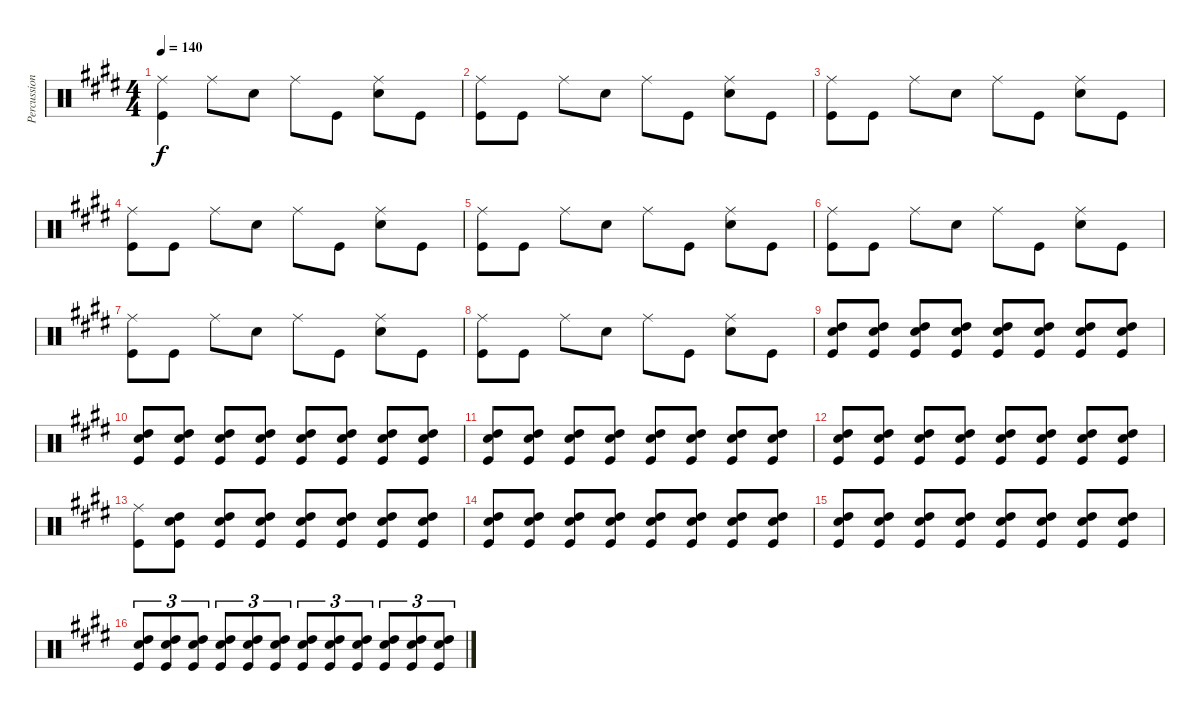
\track ("Percussion" "Percussion") {instrument percussion}
\staff {score}
\articulation defaults
\ts (4 4)
\tempo 140
\clef neutral
\ks e
("Ride (middle)" "Kick (hit)").4{dy f} "Ride (middle)".8 "Snare (hit) 2".8 "Ride (middle)".8 "Kick (hit)".8 ("Ride (middle)" "Snare (hit) 2").8 "Kick (hit)".8 |
("Ride (middle)" "Kick (hit)").8 "Kick (hit)".8 "Ride (middle)".8 "Snare (hit) 2".8 "Ride (middle)".8 "Kick (hit)".8 ("Ride (middle)" "Snare (hit) 2").8 "Kick (hit)".8 |
("Ride (middle)" "Kick (hit)").8 "Kick (hit)".8 "Ride (middle)".8 "Snare (hit) 2".8 "Ride (middle)".8 "Kick (hit)".8 ("Ride (middle)" "Snare (hit) 2").8 "Kick (hit)".8 |
("Ride (middle)" "Kick (hit)").8 "Kick (hit)".8 "Ride (middle)".8 "Snare (hit) 2".8 "Ride (middle)".8 "Kick (hit)".8 ("Ride (middle)" "Snare (hit) 2").8 "Kick (hit)".8 |
("Ride (middle)" "Kick (hit)").8 "Kick (hit)".8 "Ride (middle)".8 "Snare (hit) 2".8 "Ride (middle)".8 "Kick (hit)".8 ("Ride (middle)" "Snare (hit) 2").8 "Kick (hit)".8 |
("Ride (middle)" "Kick (hit)").8 "Kick (hit)".8 "Ride (middle)".8 "Snare (hit) 2".8 "Ride (middle)".8 "Kick (hit)".8 ("Ride (middle)" "Snare (hit) 2").8 "Kick (hit)".8 |
("Ride (middle)" "Kick (hit)").8 "Kick (hit)".8 "Ride (middle)".8 "Snare (hit) 2".8 "Ride (middle)".8 "Kick (hit)".8 ("Ride (middle)" "Snare (hit) 2").8 "Kick (hit)".8 |
("Ride (middle)" "Kick (hit)").8 "Kick (hit)".8 "Ride (middle)".8 "Snare (hit) 2".8 "Ride (middle)".8 "Kick (hit)".8 ("Ride (middle)" "Snare (hit) 2").8 "Kick (hit)".8 |
("High Tom (hit)" "Snare (hit) 2" "Kick (hit)").8 ("High Tom (hit)" "Snare (hit) 2" "Kick (hit)").8 ("High Tom (hit)" "Snare (hit) 2" "Kick (hit)").8 ("High Tom (hit)" "Snare (hit) 2" "Kick (hit)").8 ("High Tom (hit)" "Snare (hit) 2" "Kick (hit)").8 ("High Tom (hit)" "Snare (hit) 2" "Kick (hit)").8 ("High Tom (hit)" "Snare (hit) 2" "Kick (hit)").8 ("High Tom (hit)" "Snare (hit) 2" "Kick (hit)").8 |
("High Tom (hit)" "Snare (hit) 2" "Kick (hit)").8 ("High Tom (hit)" "Snare (hit) 2" "Kick (hit)").8 ("High Tom (hit)" "Snare (hit) 2" "Kick (hit)").8 ("High Tom (hit)" "Snare (hit) 2" "Kick (hit)").8 ("High Tom (hit)" "Snare (hit) 2" "Kick (hit)").8 ("High Tom (hit)" "Snare (hit) 2" "Kick (hit)").8 ("High Tom (hit)" "Snare (hit) 2" "Kick (hit)").8 ("High Tom (hit)" "Snare (hit) 2" "Kick (hit)").8 |
("High Tom (hit)" "Snare (hit) 2" "Kick (hit)").8 ("High Tom (hit)" "Snare (hit) 2" "Kick (hit)").8 ("High Tom (hit)" "Snare (hit) 2" "Kick (hit)").8 ("High Tom (hit)" "Snare (hit) 2" "Kick (hit)").8 ("High Tom (hit)" "Snare (hit) 2" "Kick (hit)").8 ("High Tom (hit)" "Snare (hit) 2" "Kick (hit)").8 ("High Tom (hit)" "Snare (hit) 2" "Kick (hit)").8 ("High Tom (hit)" "Snare (hit) 2" "Kick (hit)").8 |
("High Tom (hit)" "Snare (hit) 2" "Kick (hit)").8 ("High Tom (hit)" "Snare (hit) 2" "Kick (hit)").8 ("High Tom (hit)" "Snare (hit) 2" "Kick (hit)").8 ("High Tom (hit)" "Snare (hit) 2" "Kick (hit)").8 ("High Tom (hit)" "Snare (hit) 2" "Kick (hit)").8 ("High Tom (hit)" "Snare (hit) 2" "Kick (hit)").8 ("High Tom (hit)" "Snare (hit) 2" "Kick (hit)").8 ("High Tom (hit)" "Snare (hit) 2" "Kick (hit)").8 |
("Ride (middle)" "Kick (hit)").8 ("High Tom (hit)" "Snare (hit) 2" "Kick (hit)").8 ("High Tom (hit)" "Snare (hit) 2" "Kick (hit)").8 ("High Tom (hit)" "Snare (hit) 2" "Kick (hit)").8 ("High Tom (hit)" "Snare (hit) 2" "Kick (hit)").8 ("High Tom (hit)" "Snare (hit) 2" "Kick (hit)").8 ("High Tom (hit)" "Snare (hit) 2" "Kick (hit)").8 ("High Tom (hit)" "Snare (hit) 2" "Kick (hit)").8 |
("High Tom (hit)" "Snare (hit) 2" "Kick (hit)").8 ("High Tom (hit)" "Snare (hit) 2" "Kick (hit)").8 ("High Tom (hit)" "Snare (hit) 2" "Kick (hit)").8 ("High Tom (hit)" "Snare (hit) 2" "Kick (hit)").8 ("High Tom (hit)" "Snare (hit) 2" "Kick (hit)").8 ("High Tom (hit)" "Snare (hit) 2" "Kick (hit)").8 ("High Tom (hit)" "Snare (hit) 2" "Kick (hit)").8 ("High Tom (hit)" "Snare (hit) 2" "Kick (hit)").8 |
("High Tom (hit)" "Snare (hit) 2" "Kick (hit)").8 ("High Tom (hit)" "Snare (hit) 2" "Kick (hit)").8 ("High Tom (hit)" "Snare (hit) 2" "Kick (hit)").8 ("High Tom (hit)" "Snare (hit) 2" "Kick (hit)").8 ("High Tom (hit)" "Snare (hit) 2" "Kick (hit)").8 ("High Tom (hit)" "Snare (hit) 2" "Kick (hit)").8 ("High Tom (hit)" "Snare (hit) 2" "Kick (hit)").8 ("High Tom (hit)" "Snare (hit) 2" "Kick (hit)").8 |
("High Tom (hit)" "Snare (hit) 2" "Kick (hit)").8{tu (3 2)} ("High Tom (hit)" "Snare (hit) 2" "Kick (hit)").8{tu (3 2)} ("High Tom (hit)" "Snare (hit) 2" "Kick (hit)").8{tu (3 2)} ("High Tom (hit)" "Snare (hit) 2" "Kick (hit)").8{tu (3 2)} ("High Tom (hit)" "Snare (hit) 2" "Kick (hit)").8{tu (3 2)} ("High Tom (hit)" "Snare (hit) 2" "Kick (hit)").8{tu (3 2)} ("High Tom (hit)" "Snare (hit) 2" "Kick (hit)").8{tu (3 2)} ("High Tom (hit)" "Snare (hit) 2" "Kick (hit)").8{tu (3 2)} ("High Tom (hit)" "Snare (hit) 2" "Kick (hit)").8{tu (3 2)} ("High Tom (hit)" "Snare (hit) 2" "Kick (hit)").8{tu (3 2)} ("High Tom (hit)" "Snare (hit) 2" "Kick (hit)").8{tu (3 2)} ("High Tom (hit)" "Snare (hit) 2" "Kick (hit)").8{tu (3 2)}
